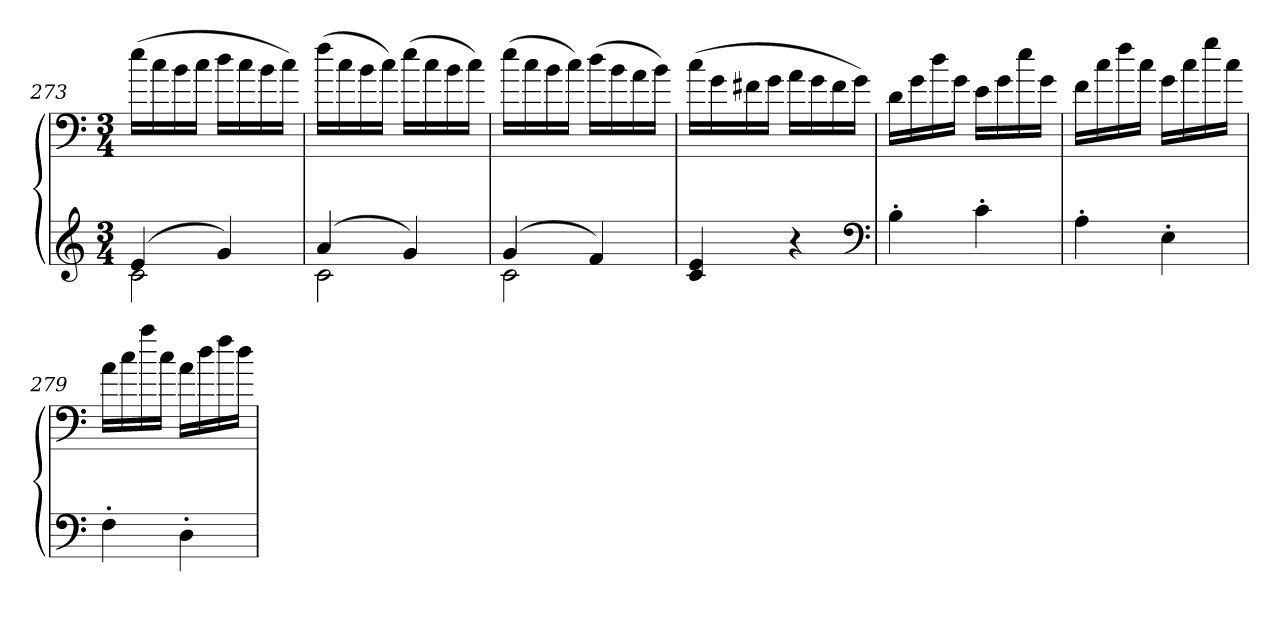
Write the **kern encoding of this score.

**kern	**kern
*part1	*part1
*staff2	*staff1
*clefG2	*clefF4
*k[]	*k[]
*C:	*C:
*M3/4	*M3/4
=273	=273
*^	*
(4e	2c	(16eeLL
.	.	16cc
.	.	16b
.	.	16ccJJ
4g)	.	16ddLL
.	.	16cc
.	.	16b
.	.	16ccJJ)
=274	=274	=274
(4a	2c	(16ffLL
.	.	16cc
.	.	16b
.	.	16ccJJ)
4g)	.	(16eeLL
.	.	16cc
.	.	16b
.	.	16ccJJ)
=275	=275	=275
(4g	2c	(16eeLL
.	.	16cc
.	.	16b
.	.	16ccJJ)
4f)	.	(16ddLL
.	.	16b
.	.	16a
.	.	16bJJ)
*v	*v	*
=276	=276
4c 4e	(16ccLL
.	16g
.	16f#X
.	16gJJ
4r	16aLL
.	16g
.	16f#
.	16gJJ)
*clefF4	*
=277	=277
4B'	16dLL
.	16g
.	16dd
.	16gJJ
4c'	16eLL
.	16g
.	16ee
.	16gJJ
=278	=278
4A'	16fLL
.	16cc
.	16ff
.	16ccJJ
4E'	16gLL
.	16cc
.	16gg
.	16ccJJ
=279	=279
4F'	16aLL
.	16cc
.	16aa
.	16ccJJ
4D'	16aLL
.	16dd
.	16ff
.	16ddJJ
=	=
*-	*-
